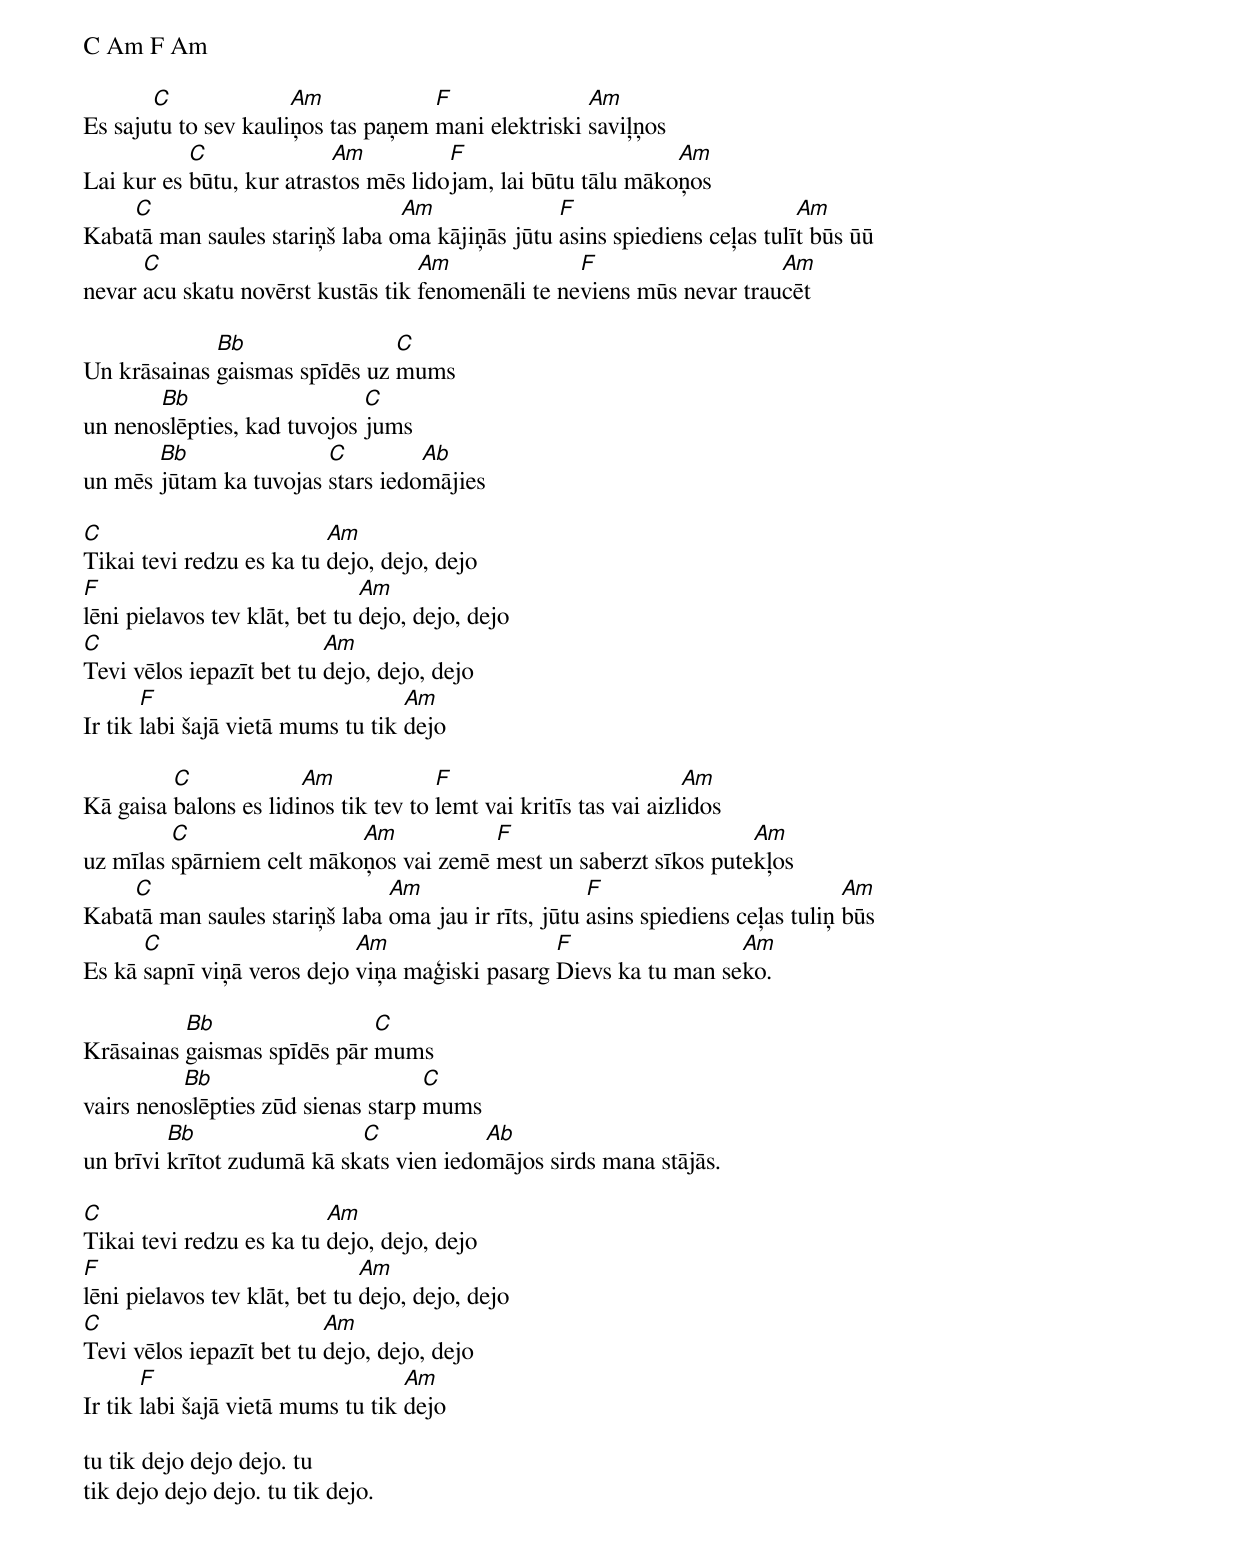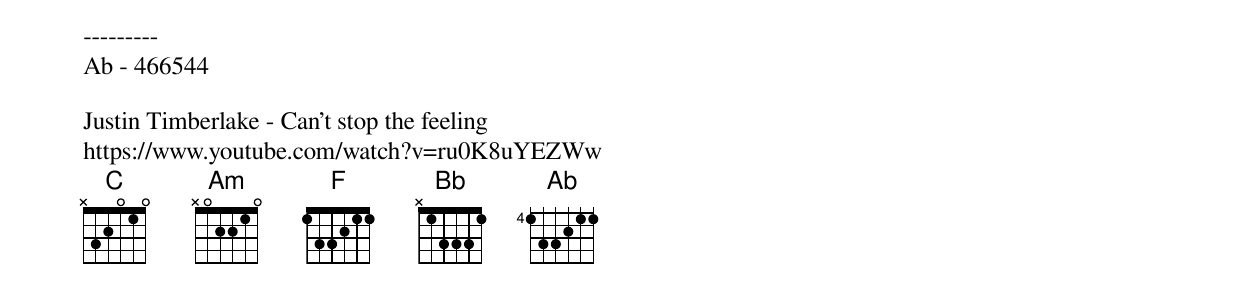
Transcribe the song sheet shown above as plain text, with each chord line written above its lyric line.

C Am F Am

       C              Am            F               Am
Es sajutu to sev kauliņos tas paņem mani elektriski saviļņos
           C              Am          F                      Am
Lai kur es būtu, kur atrastos mēs lidojam, lai būtu tālu mākoņos
    C                           Am              F                         Am
Kabatā man saules stariņš laba oma kājiņās jūtu asins spiediens ceļas tulīt būs ūū
      C                            Am              F                   Am
nevar acu skatu novērst kustās tik fenomenāli te neviens mūs nevar traucēt

             Bb                C
Un krāsainas gaismas spīdēs uz mums
       Bb                    C
un nenoslēpties, kad tuvojos jums
       Bb               C         Ab
un mēs jūtam ka tuvojas stars iedomājies

C                         Am
Tikai tevi redzu es ka tu dejo, dejo, dejo
F                              Am
lēni pielavos tev klāt, bet tu dejo, dejo, dejo
C                         Am
Tevi vēlos iepazīt bet tu dejo, dejo, dejo
       F                           Am
Ir tik labi šajā vietā mums tu tik dejo

         C             Am             F                           Am
Kā gaisa balons es lidinos tik tev to lemt vai kritīs tas vai aizlidos
         C                 Am           F                         Am
uz mīlas spārniem celt mākoņos vai zemē mest un saberzt sīkos putekļos
    C                          Am                    F                           Am
Kabatā man saules stariņš laba oma jau ir rīts, jūtu asins spiediens ceļas tuliņ būs
      C                     Am                  F                 Am
Es kā sapnī viņā veros dejo viņa maģiski pasarg Dievs ka tu man seko.

          Bb                 C
Krāsainas gaismas spīdēs pār mums
          Bb                        C
vairs nenoslēpties zūd sienas starp mums
         Bb                 C            Ab
un brīvi krītot zudumā kā skats vien iedomājos sirds mana stājās.

C                         Am
Tikai tevi redzu es ka tu dejo, dejo, dejo
F                              Am
lēni pielavos tev klāt, bet tu dejo, dejo, dejo
C                         Am
Tevi vēlos iepazīt bet tu dejo, dejo, dejo
       F                           Am
Ir tik labi šajā vietā mums tu tik dejo

tu tik dejo dejo dejo. tu
tik dejo dejo dejo. tu tik dejo.

---------
Ab - 466544

Justin Timberlake - Can't stop the feeling
https://www.youtube.com/watch?v=ru0K8uYEZWw
